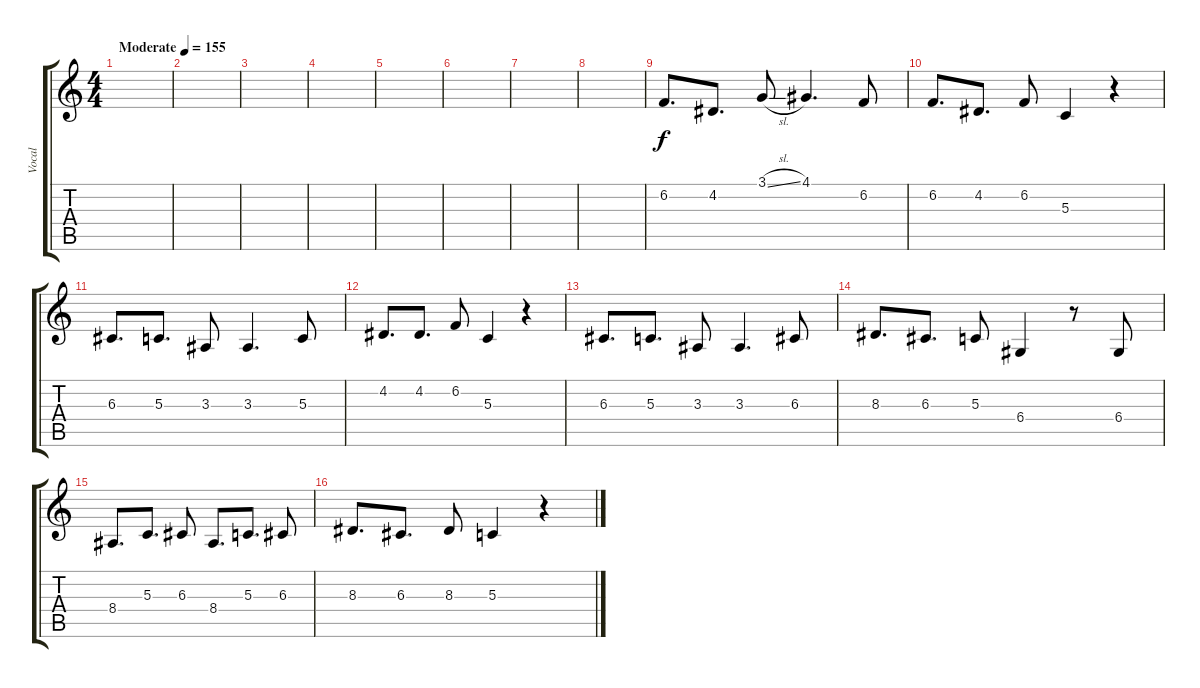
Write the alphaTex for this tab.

\track ("Vocal" "Vocal") {instrument clarinet}
\staff {score tabs}
\tuning (E4 B3 G3 D3 A2 D2) {hide}
\ts (4 4)
\tempo (155 "Moderate")
\clef g2
\ks c
|
|
|
|
|
|
|
|
6.2.8{d} 4.2.8{d} 3.1{sl}.8 4.1.4{d} 6.2.8 |
6.2.8{d} 4.2.8{d} 6.2.8 5.3.4 r.4 |
6.3.8{d} 5.3.8{d} 3.3.8 3.3.4{d} 5.3.8 |
4.2.8{d} 4.2.8{d} 6.2.8 5.3.4 r.4 |
6.3.8{d} 5.3.8{d} 3.3.8 3.3.4{d} 6.3.8 |
8.3.8{d} 6.3.8{d} 5.3.8 6.4.4 r.8 6.4.8 |
8.4.8{d} 5.3.8{d} 6.3.8 8.4.8{d} 5.3.8{d} 6.3.8 |
8.3.8{d} 6.3.8{d} 8.3.8 5.3.4 r.4
